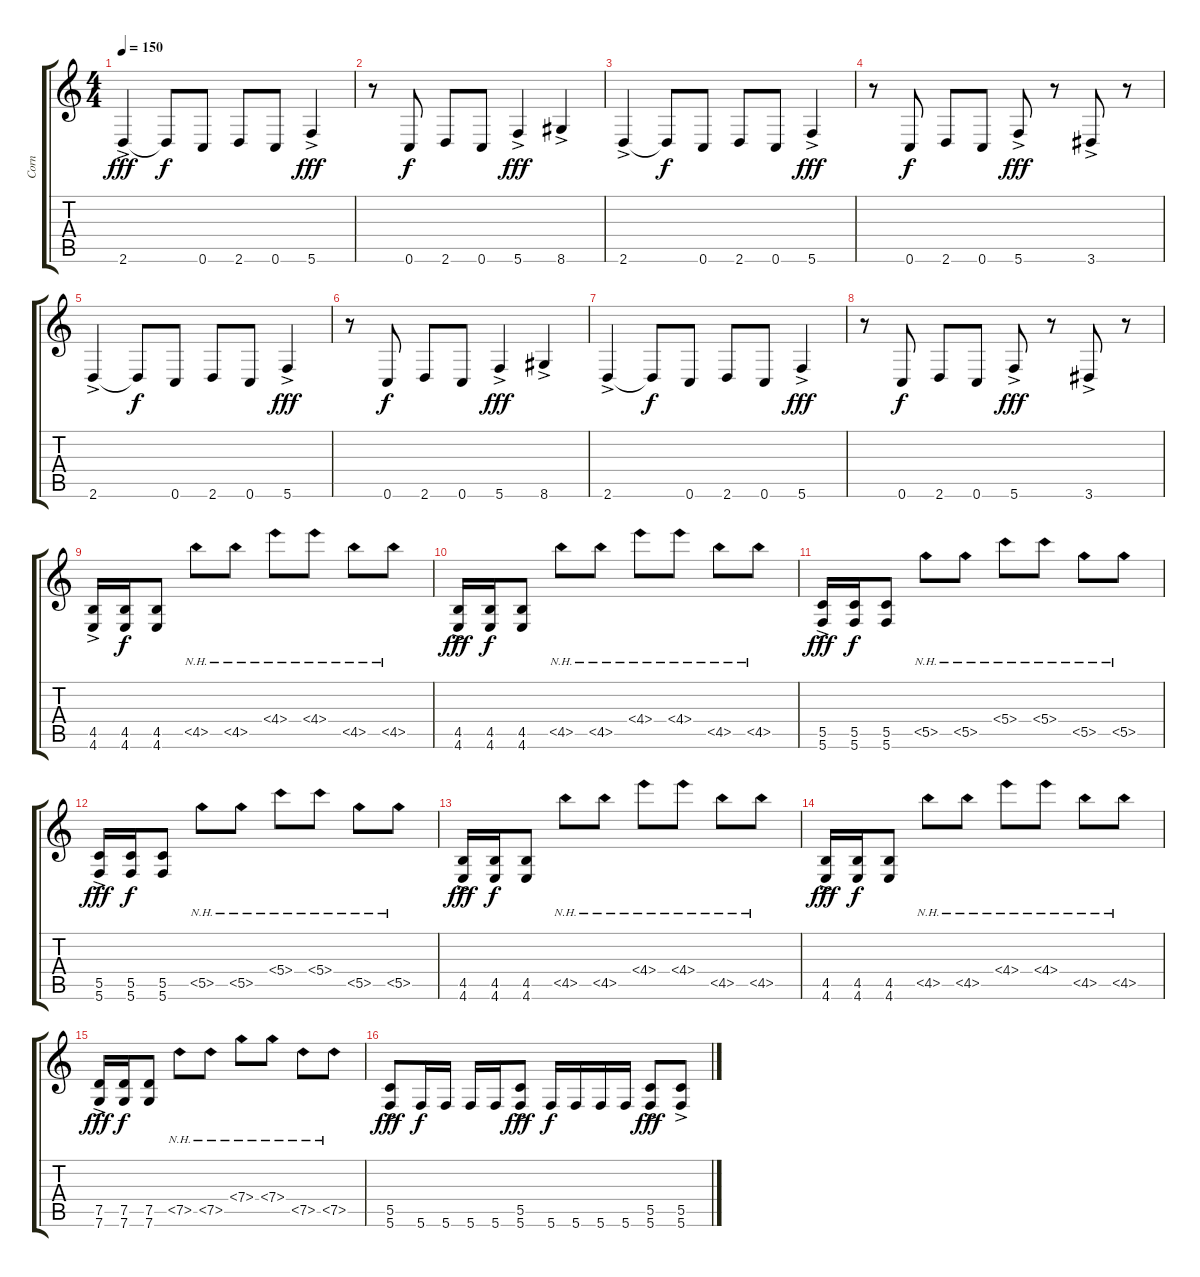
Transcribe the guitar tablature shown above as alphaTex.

\track ("Corn" "Corn") {instrument distortionguitar}
\staff {score tabs}
\tuning (D4 A3 F3 C3 G2 C2) {hide}
\ts (4 4)
\tempo 150
\clef g2
\ks c
2.6{ac}.4{dy fff} 2.6{t}.8{dy f} 0.6.8 2.6.8 0.6.8 5.6{ac}.4{dy fff} |
r.8 0.6.8{dy f} 2.6.8 0.6.8 5.6{ac}.4{dy fff} 8.6{ac}.4 |
2.6{ac}.4 2.6{t}.8{dy f} 0.6.8 2.6.8 0.6.8 5.6{ac}.4{dy fff} |
r.8 0.6.8{dy f} 2.6.8 0.6.8 5.6{ac}.8{dy fff} r.8 3.6{ac}.8 r.8 |
2.6{ac}.4 2.6{t}.8{dy f} 0.6.8 2.6.8 0.6.8 5.6{ac}.4{dy fff} |
r.8 0.6.8{dy f} 2.6.8 0.6.8 5.6{ac}.4{dy fff} 8.6{ac}.4 |
2.6{ac}.4 2.6{t}.8{dy f} 0.6.8 2.6.8 0.6.8 5.6{ac}.4{dy fff} |
r.8 0.6.8{dy f} 2.6.8 0.6.8 5.6{ac}.8{dy fff} r.8 3.6{ac}.8 r.8 |
(4.5 4.6{ac}).16 (4.5 4.6).16{dy f} (4.5 4.6).8 4.5{nh}.8 4.5{nh}.8 4.4{nh}.8 4.4{nh}.8 4.5{nh}.8 4.5{nh}.8 |
(4.5 4.6{ac}).16{dy fff} (4.5 4.6).16{dy f} (4.5 4.6).8 4.5{nh}.8 4.5{nh}.8 4.4{nh}.8 4.4{nh}.8 4.5{nh}.8 4.5{nh}.8 |
(5.5 5.6{ac}).16{dy fff} (5.5 5.6).16{dy f} (5.5 5.6).8 5.5{nh}.8 5.5{nh}.8 5.4{nh}.8 5.4{nh}.8 5.5{nh}.8 5.5{nh}.8 |
(5.5 5.6{ac}).16{dy fff} (5.5 5.6).16{dy f} (5.5 5.6).8 5.5{nh}.8 5.5{nh}.8 5.4{nh}.8 5.4{nh}.8 5.5{nh}.8 5.5{nh}.8 |
(4.5 4.6{ac}).16{dy fff} (4.5 4.6).16{dy f} (4.5 4.6).8 4.5{nh}.8 4.5{nh}.8 4.4{nh}.8 4.4{nh}.8 4.5{nh}.8 4.5{nh}.8 |
(4.5 4.6{ac}).16{dy fff} (4.5 4.6).16{dy f} (4.5 4.6).8 4.5{nh}.8 4.5{nh}.8 4.4{nh}.8 4.4{nh}.8 4.5{nh}.8 4.5{nh}.8 |
(7.5 7.6{ac}).16{dy fff} (7.5 7.6).16{dy f} (7.5 7.6).8 7.5{nh}.8 7.5{nh}.8 7.4{nh}.8 7.4{nh}.8 7.5{nh}.8 7.5{nh}.8 |
(5.5 5.6{ac}).8{dy fff} 5.6.16{dy f} 5.6.16 5.6.16 5.6.16 (5.5{ac} 5.6).8{dy fff} 5.6.16{dy f} 5.6.16 5.6.16 5.6.16 (5.5{ac} 5.6).8{dy fff} (5.5{ac} 5.6).8
